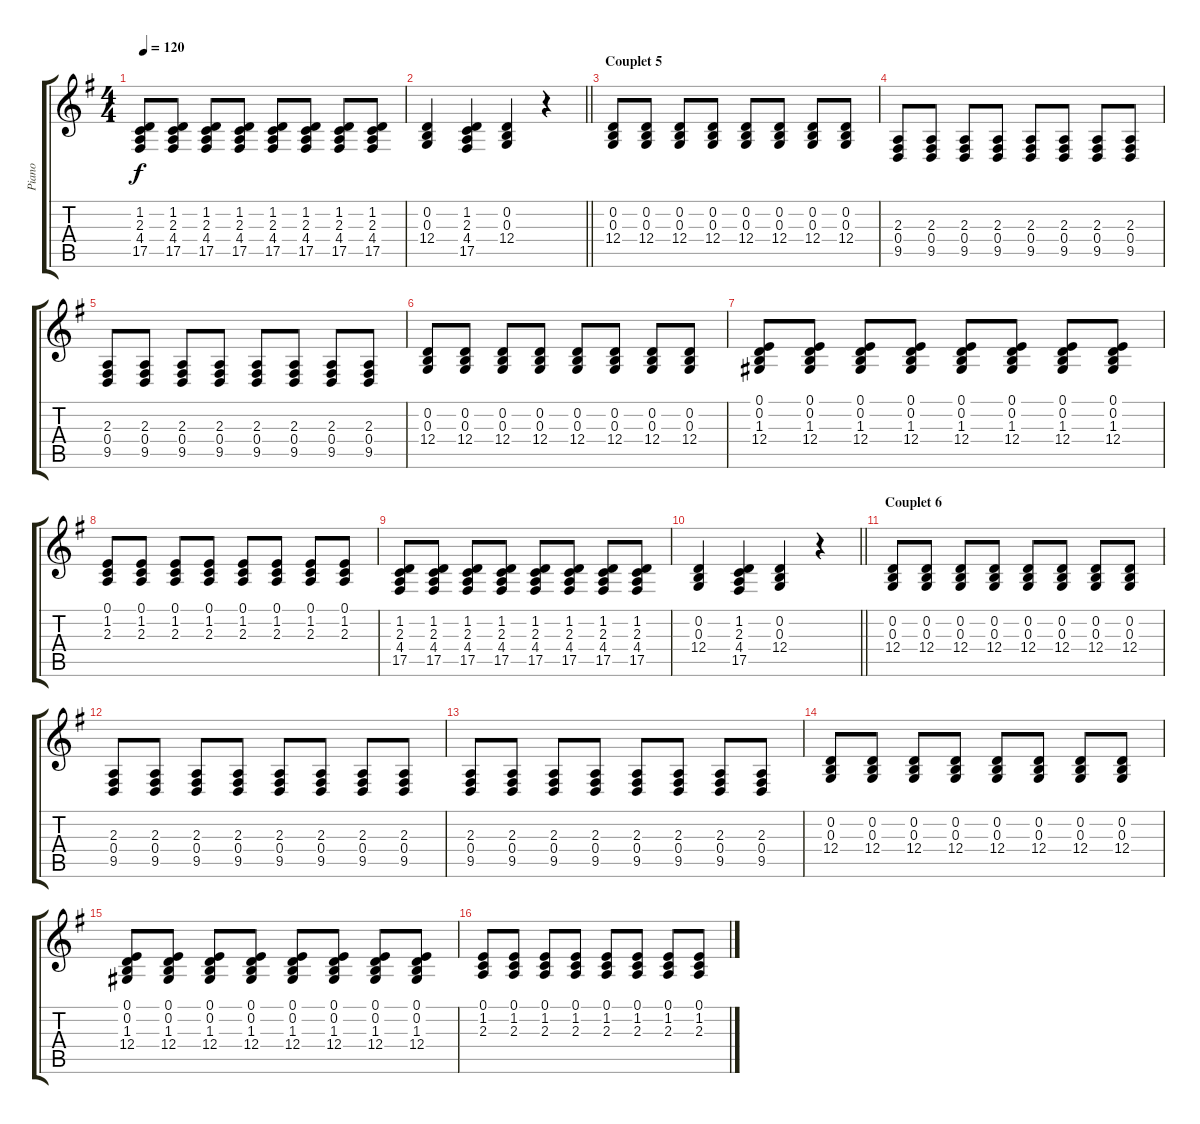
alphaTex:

\track ("Piano" "Piano") {instrument acousticgrandpiano}
\staff {score tabs}
\tuning (E4 B3 G3 D3 A2 E2) {hide}
\ts (4 4)
\tempo 120
\clef g2
\ks g
(1.2 2.3 4.4 17.5).8{dy f} (1.2 2.3 4.4 17.5).8 (1.2 2.3 4.4 17.5).8 (1.2 2.3 4.4 17.5).8 (1.2 2.3 4.4 17.5).8 (1.2 2.3 4.4 17.5).8 (1.2 2.3 4.4 17.5).8 (1.2 2.3 4.4 17.5).8 |
\barLineRight lightlight
(0.2 0.3 12.4).4 (1.2 2.3 4.4 17.5).4 (0.2 0.3 12.4).4 r.4 |
\section ("" "Couplet 5")
(0.2 0.3 12.4).8 (0.2 0.3 12.4).8 (0.2 0.3 12.4).8 (0.2 0.3 12.4).8 (0.2 0.3 12.4).8 (0.2 0.3 12.4).8 (0.2 0.3 12.4).8 (0.2 0.3 12.4).8 |
(2.3 0.4 9.5).8 (2.3 0.4 9.5).8 (2.3 0.4 9.5).8 (2.3 0.4 9.5).8 (2.3 0.4 9.5).8 (2.3 0.4 9.5).8 (2.3 0.4 9.5).8 (2.3 0.4 9.5).8 |
(2.3 0.4 9.5).8 (2.3 0.4 9.5).8 (2.3 0.4 9.5).8 (2.3 0.4 9.5).8 (2.3 0.4 9.5).8 (2.3 0.4 9.5).8 (2.3 0.4 9.5).8 (2.3 0.4 9.5).8 |
(0.2 0.3 12.4).8 (0.2 0.3 12.4).8 (0.2 0.3 12.4).8 (0.2 0.3 12.4).8 (0.2 0.3 12.4).8 (0.2 0.3 12.4).8 (0.2 0.3 12.4).8 (0.2 0.3 12.4).8 |
(0.1 0.2 1.3 12.4).8 (0.1 0.2 1.3 12.4).8 (0.1 0.2 1.3 12.4).8 (0.1 0.2 1.3 12.4).8 (0.1 0.2 1.3 12.4).8 (0.1 0.2 1.3 12.4).8 (0.1 0.2 1.3 12.4).8 (0.1 0.2 1.3 12.4).8 |
(0.1 1.2 2.3).8 (0.1 1.2 2.3).8 (0.1 1.2 2.3).8 (0.1 1.2 2.3).8 (0.1 1.2 2.3).8 (0.1 1.2 2.3).8 (0.1 1.2 2.3).8 (0.1 1.2 2.3).8 |
(1.2 2.3 4.4 17.5).8 (1.2 2.3 4.4 17.5).8 (1.2 2.3 4.4 17.5).8 (1.2 2.3 4.4 17.5).8 (1.2 2.3 4.4 17.5).8 (1.2 2.3 4.4 17.5).8 (1.2 2.3 4.4 17.5).8 (1.2 2.3 4.4 17.5).8 |
\barLineRight lightlight
(0.2 0.3 12.4).4 (1.2 2.3 4.4 17.5).4 (0.2 0.3 12.4).4 r.4 |
\section ("" "Couplet 6")
(0.2 0.3 12.4).8 (0.2 0.3 12.4).8 (0.2 0.3 12.4).8 (0.2 0.3 12.4).8 (0.2 0.3 12.4).8 (0.2 0.3 12.4).8 (0.2 0.3 12.4).8 (0.2 0.3 12.4).8 |
(2.3 0.4 9.5).8 (2.3 0.4 9.5).8 (2.3 0.4 9.5).8 (2.3 0.4 9.5).8 (2.3 0.4 9.5).8 (2.3 0.4 9.5).8 (2.3 0.4 9.5).8 (2.3 0.4 9.5).8 |
(2.3 0.4 9.5).8 (2.3 0.4 9.5).8 (2.3 0.4 9.5).8 (2.3 0.4 9.5).8 (2.3 0.4 9.5).8 (2.3 0.4 9.5).8 (2.3 0.4 9.5).8 (2.3 0.4 9.5).8 |
(0.2 0.3 12.4).8 (0.2 0.3 12.4).8 (0.2 0.3 12.4).8 (0.2 0.3 12.4).8 (0.2 0.3 12.4).8 (0.2 0.3 12.4).8 (0.2 0.3 12.4).8 (0.2 0.3 12.4).8 |
(0.1 0.2 1.3 12.4).8 (0.1 0.2 1.3 12.4).8 (0.1 0.2 1.3 12.4).8 (0.1 0.2 1.3 12.4).8 (0.1 0.2 1.3 12.4).8 (0.1 0.2 1.3 12.4).8 (0.1 0.2 1.3 12.4).8 (0.1 0.2 1.3 12.4).8 |
(0.1 1.2 2.3).8 (0.1 1.2 2.3).8 (0.1 1.2 2.3).8 (0.1 1.2 2.3).8 (0.1 1.2 2.3).8 (0.1 1.2 2.3).8 (0.1 1.2 2.3).8 (0.1 1.2 2.3).8
